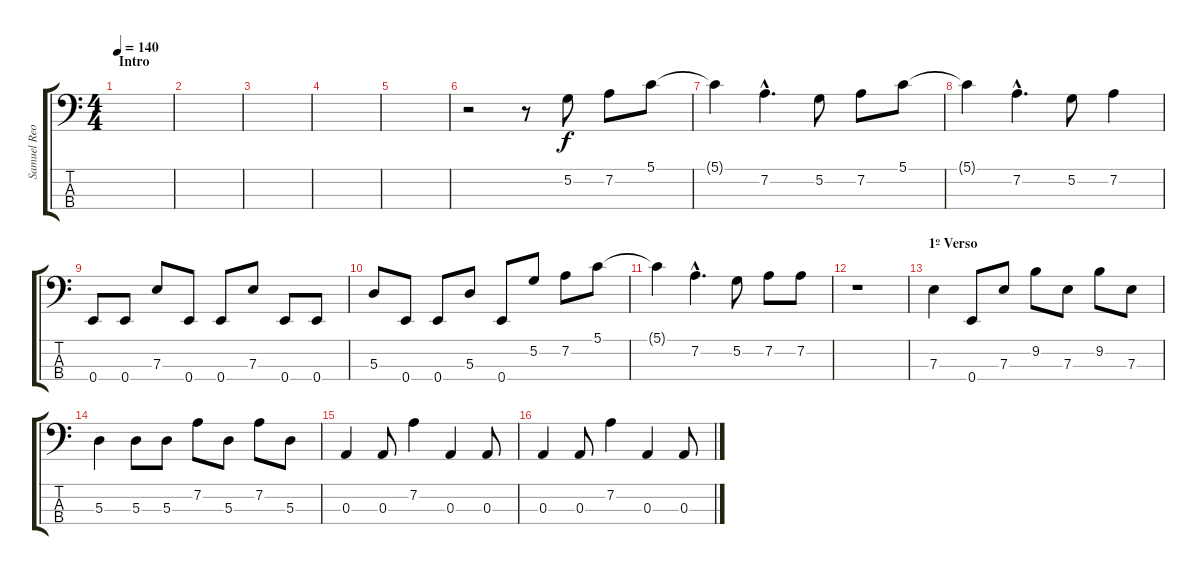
\track ("Samuel Reoli" "Samuel Reo") {instrument electricbasspick}
\staff {score tabs}
\tuning (G2 D2 A1 E1) {hide}
\ts (4 4)
\section ("" "Intro")
\tempo 140
\clef f4
\ks c
|
|
|
|
|
r.2 r.8 5.2.8 7.2.8 5.1.8 |
5.1{t}.4 7.2{hac}.4{d} 5.2.8 7.2.8 5.1.8 |
5.1{t}.4 7.2{hac}.4{d} 5.2.8 7.2.4 |
0.4.8 0.4.8 7.3.8 0.4.8 0.4.8 7.3.8 0.4.8 0.4.8 |
5.3.8 0.4.8 0.4.8 5.3.8 0.4.8 5.2.8 7.2.8 5.1.8 |
5.1{t}.4 7.2{hac}.4{d} 5.2.8 7.2.8 7.2.8 |
r.1 |
\section ("" "1º Verso")
7.3.4 0.4.8 7.3.8 9.2.8 7.3.8 9.2.8 7.3.8 |
5.3.4 5.3.8 5.3.8 7.2.8 5.3.8 7.2.8 5.3.8 |
0.3.4 0.3.8 7.2.4 0.3.4 0.3.8 |
0.3.4 0.3.8 7.2.4 0.3.4 0.3.8
